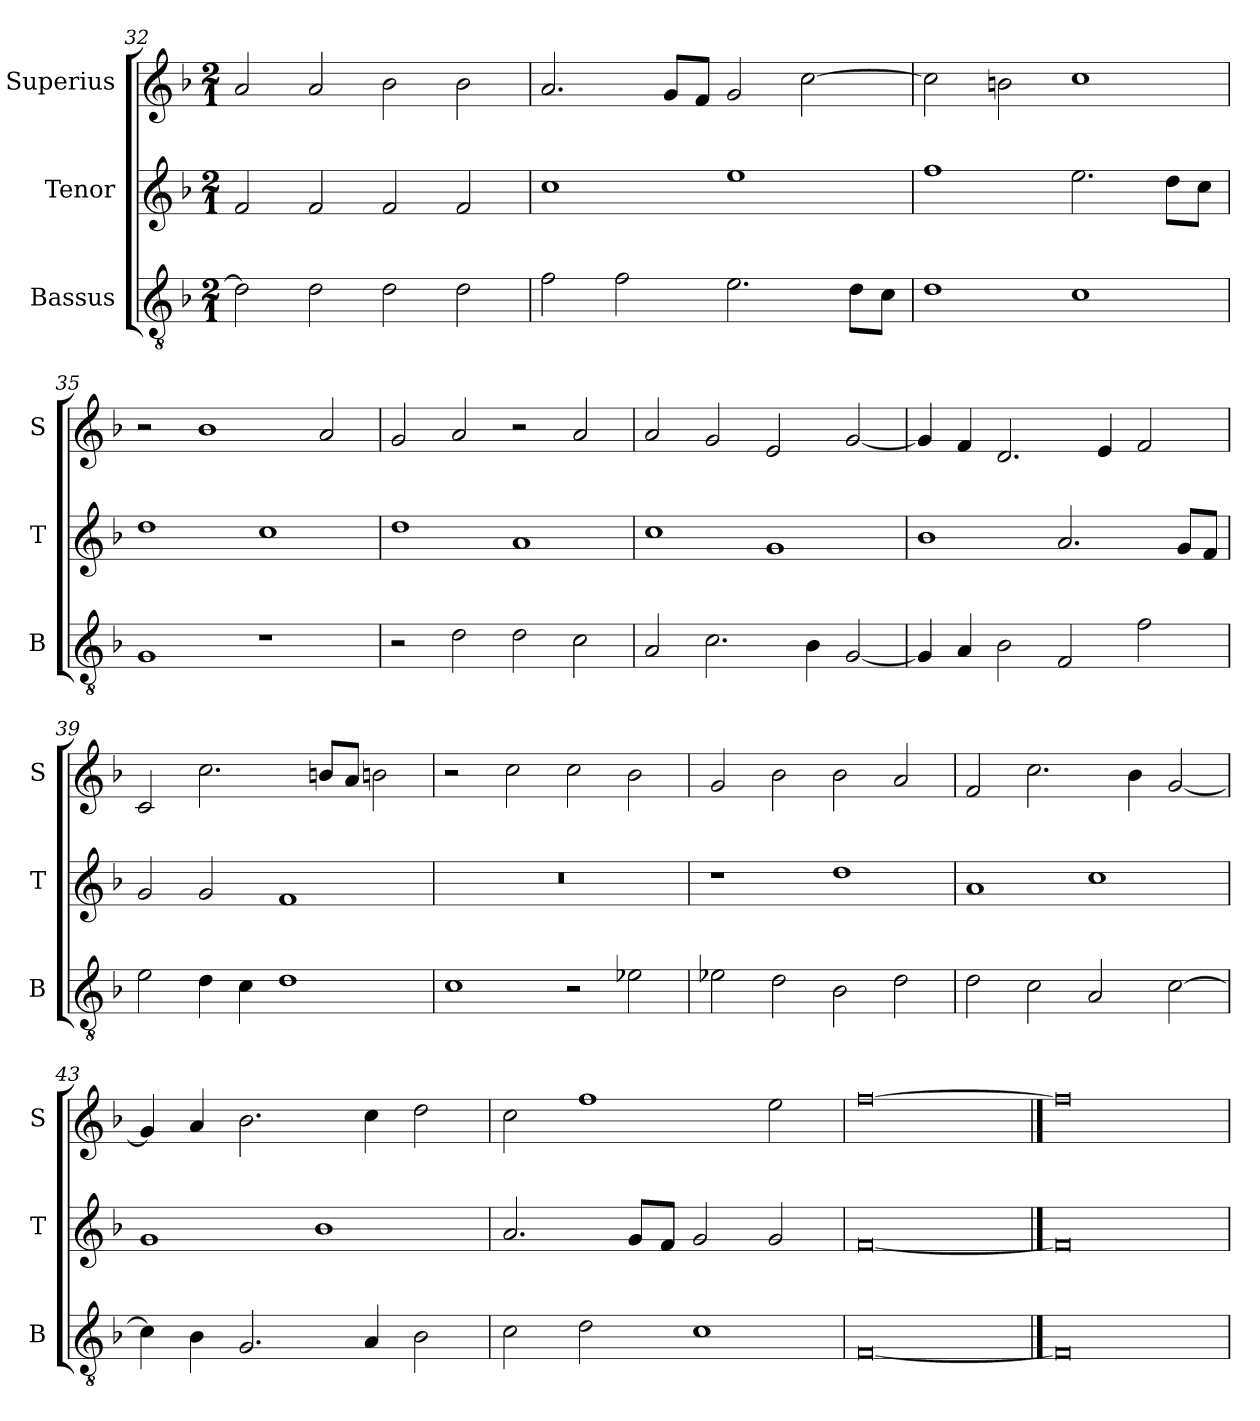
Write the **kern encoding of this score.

**kern	**kern	**kern
*part3	*part2	*part1
*staff3	*staff2	*staff1
*I"Bassus	*I"Tenor	*I"Superius
*I'B	*I'T	*I'S
*clefGv2	*clefG2	*clefG2
*k[b-]	*k[b-]	*k[b-]
*F:	*F:	*F:
*M2/1	*M2/1	*M2/1
=32	=32	=32
2d]	2f	2a
2d	2f	2a
2d	2f	2b-
2d	2f	2b-
=33	=33	=33
2f	1cc	2.a
2f	.	.
.	.	8gL
.	.	8fJ
2.e	1ee	2g
.	.	[2cc
8dL	.	.
8cJ	.	.
=34	=34	=34
1d	1ff	2cc]
.	.	2bn
1c	2.ee	1cc
.	8ddL	.
.	8ccJ	.
=35	=35	=35
1G	1dd	2r
.	.	1b-
1r	1cc	.
.	.	2a
=36	=36	=36
2r	1dd	2g
2d	.	2a
2d	1a	2r
2c	.	2a
=37	=37	=37
2A	1cc	2a
2.c	.	2g
.	1g	2e
4B-	.	.
[2G	.	[2g
=38	=38	=38
4G]	1b-	4g]
4A	.	4f
2B-	.	2.d
2F	2.a	.
.	.	4e
2f	.	2f
.	8gL	.
.	8fJ	.
=39	=39	=39
2e	2g	2c
4d	2g	2.cc
4c	.	.
1d	1f	.
.	.	8bnL
.	.	8aJ
.	.	2bn
=40	=40	=40
1c	0r	2r
.	.	2cc
2r	.	2cc
2e-X	.	2b-
=41	=41	=41
2e-X	1r	2g
2d	.	2b-
2B-	1dd	2b-
2d	.	2a
=42	=42	=42
2d	1a	2f
2c	.	2.cc
2A	1cc	.
.	.	4b-
[2c	.	[2g
=43	=43	=43
4c]	1g	4g]
4B-	.	4a
2.G	.	2.b-
.	1b-	.
4A	.	4cc
2B-	.	2dd
=44	=44	=44
2c	2.a	2cc
2d	.	1ff
.	8gL	.
.	8fJ	.
1c	2g	.
.	2g	2ee
=45	=45	=45
[0F	[0f	[0ff
==46	==46	==46
0F]	0f]	0ff]
=	=	=
*-	*-	*-
